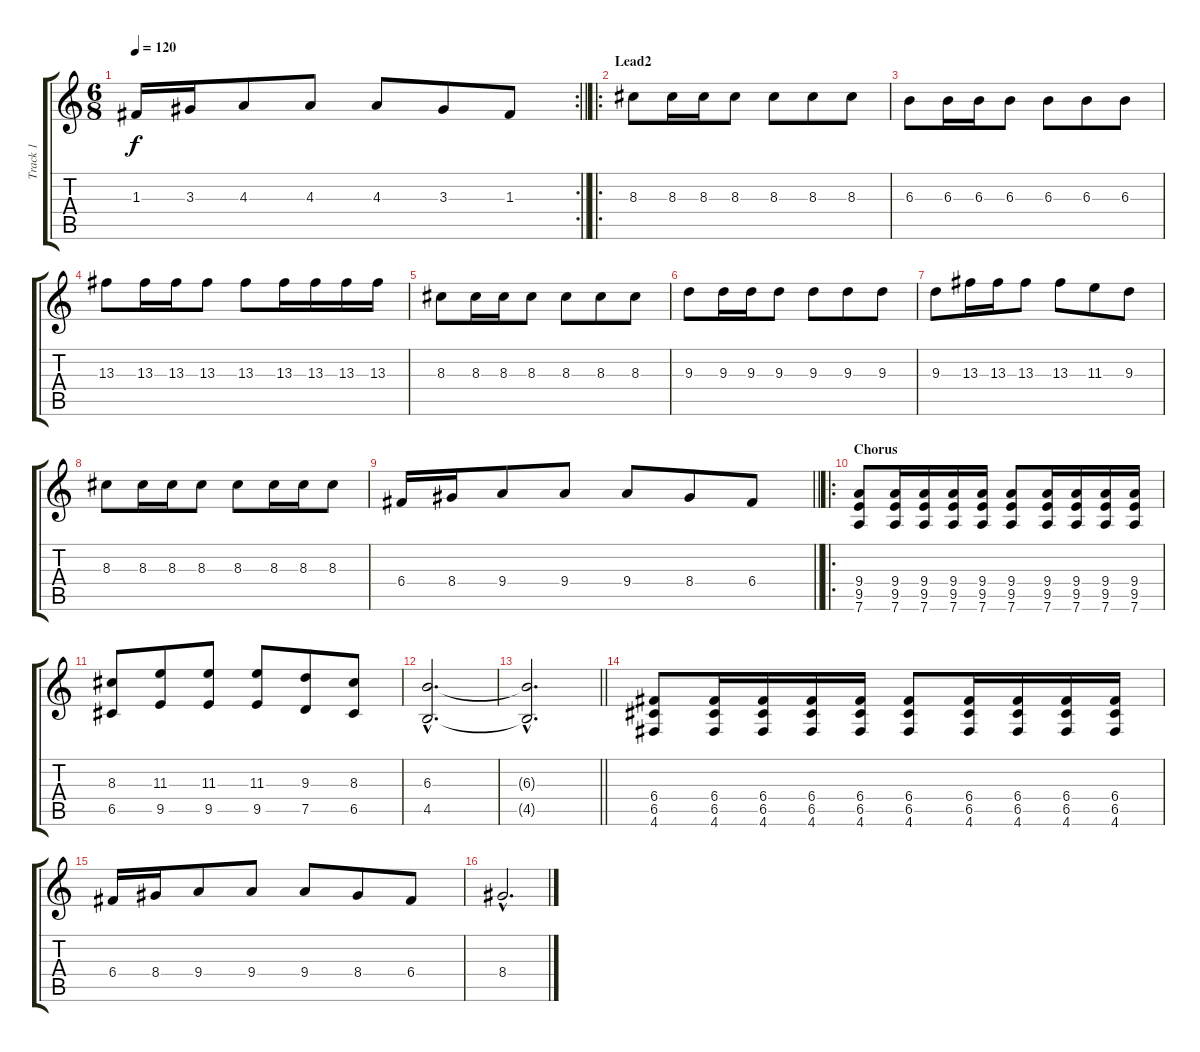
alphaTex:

\track ("Track 1" "Track 1") {instrument acousticguitarnylon}
\staff {score tabs}
\tuning (D4 A3 F3 C3 G2 D2) {hide}
\rc 2
\ts (6 8)
\tempo 120
\clef g2
\barLineRight lightlight
\ks c
1.3.16{dy f} 3.3.16 4.3.8 4.3.8 4.3.8 3.3.8 1.3.8 |
\ro
\section ("" "Lead2")
8.3.8 8.3.16 8.3.16 8.3.8 8.3.8 8.3.8 8.3.8 |
6.3.8 6.3.16 6.3.16 6.3.8 6.3.8 6.3.8 6.3.8 |
13.3.8 13.3.16 13.3.16 13.3.8 13.3.8 13.3.16 13.3.16 13.3.16 13.3.16 |
8.3.8 8.3.16 8.3.16 8.3.8 8.3.8 8.3.8 8.3.8 |
9.3.8 9.3.16 9.3.16 9.3.8 9.3.8 9.3.8 9.3.8 |
9.3.8 13.3.16 13.3.16 13.3.8 13.3.8 11.3.8 9.3.8 |
8.3.8 8.3.16 8.3.16 8.3.8 8.3.8 8.3.16 8.3.16 8.3.8 |
\barLineRight lightlight
6.4.16 8.4.16 9.4.8 9.4.8 9.4.8 8.4.8 6.4.8 |
\ro
\section ("" "Chorus")
(9.4 9.5 7.6).8 (9.4 9.5 7.6).16 (9.4 9.5 7.6).16 (9.4 9.5 7.6).16 (9.4 9.5 7.6).16 (9.4 9.5 7.6).8 (9.4 9.5 7.6).16 (9.4 9.5 7.6).16 (9.4 9.5 7.6).16 (9.4 9.5 7.6).16 |
(8.3 6.5).8 (11.3 9.5).8 (11.3 9.5).8 (11.3 9.5).8 (9.3 7.5).8 (8.3 6.5).8 |
(6.3{hac} 4.5{hac}).2{d} |
\barLineRight lightlight
(6.3{hac t} 4.5{hac t}).2{d} |
(6.4 6.5 4.6).8 (6.4 6.5 4.6).16 (6.4 6.5 4.6).16 (6.4 6.5 4.6).16 (6.4 6.5 4.6).16 (6.4 6.5 4.6).8 (6.4 6.5 4.6).16 (6.4 6.5 4.6).16 (6.4 6.5 4.6).16 (6.4 6.5 4.6).16 |
6.4.16 8.4.16 9.4.8 9.4.8 9.4.8 8.4.8 6.4.8 |
8.4{hac}.2{d}
